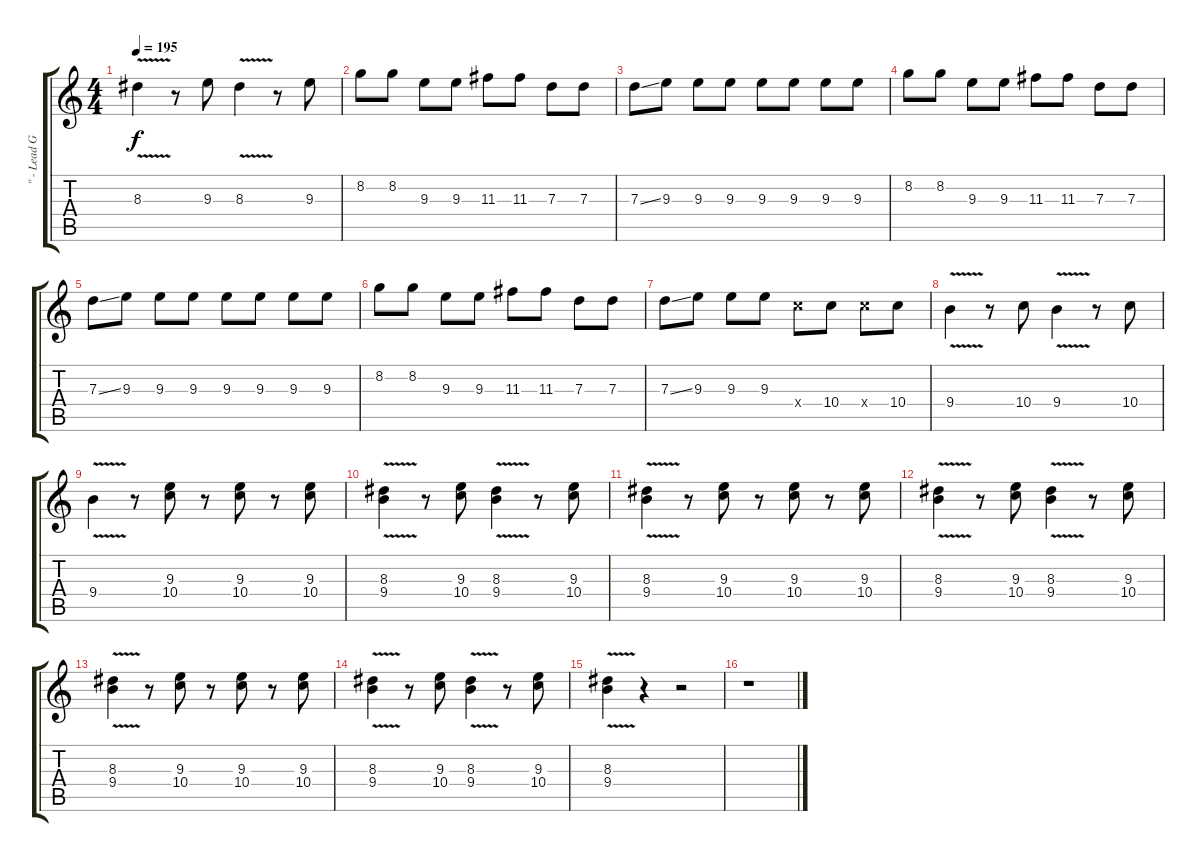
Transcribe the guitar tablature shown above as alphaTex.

\track ("\" - Lead Guitar (Left)" "\" - Lead G") {instrument overdrivenguitar}
\staff {score tabs}
\tuning (E4 B3 G3 D3 A2 E2) {hide}
\ts (4 4)
\tempo 195
\clef g2
\ks c
8.3{v}.4{dy f} r.8 9.3.8 8.3{v}.4 r.8 9.3.8 |
8.2.8 8.2.8 9.3.8 9.3.8 11.3.8 11.3.8 7.3.8 7.3.8 |
7.3{ss}.8 9.3.8 9.3.8 9.3.8 9.3.8 9.3.8 9.3.8 9.3.8 |
8.2.8 8.2.8 9.3.8 9.3.8 11.3.8 11.3.8 7.3.8 7.3.8 |
7.3{ss}.8 9.3.8 9.3.8 9.3.8 9.3.8 9.3.8 9.3.8 9.3.8 |
8.2.8 8.2.8 9.3.8 9.3.8 11.3.8 11.3.8 7.3.8 7.3.8 |
7.3{ss}.8 9.3.8 9.3.8 9.3.8 10.4{x}.8 10.4.8 10.4{x}.8 10.4.8 |
9.4{v}.4 r.8 10.4.8 9.4{v}.4 r.8 10.4.8 |
9.4{v}.4 r.8 (9.3 10.4).8 r.8 (9.3 10.4).8 r.8 (9.3 10.4).8 |
(8.3{v} 9.4{v}).4 r.8 (9.3 10.4).8 (8.3{v} 9.4{v}).4 r.8 (9.3 10.4).8 |
(8.3{v} 9.4{v}).4 r.8 (9.3 10.4).8 r.8 (9.3 10.4).8 r.8 (9.3 10.4).8 |
(8.3{v} 9.4{v}).4 r.8 (9.3 10.4).8 (8.3{v} 9.4{v}).4 r.8 (9.3 10.4).8 |
(8.3{v} 9.4{v}).4 r.8 (9.3 10.4).8 r.8 (9.3 10.4).8 r.8 (9.3 10.4).8 |
(8.3{v} 9.4{v}).4 r.8 (9.3 10.4).8 (8.3{v} 9.4{v}).4 r.8 (9.3 10.4).8 |
(8.3{v} 9.4{v}).4 r.4 r.2 |
r.1
